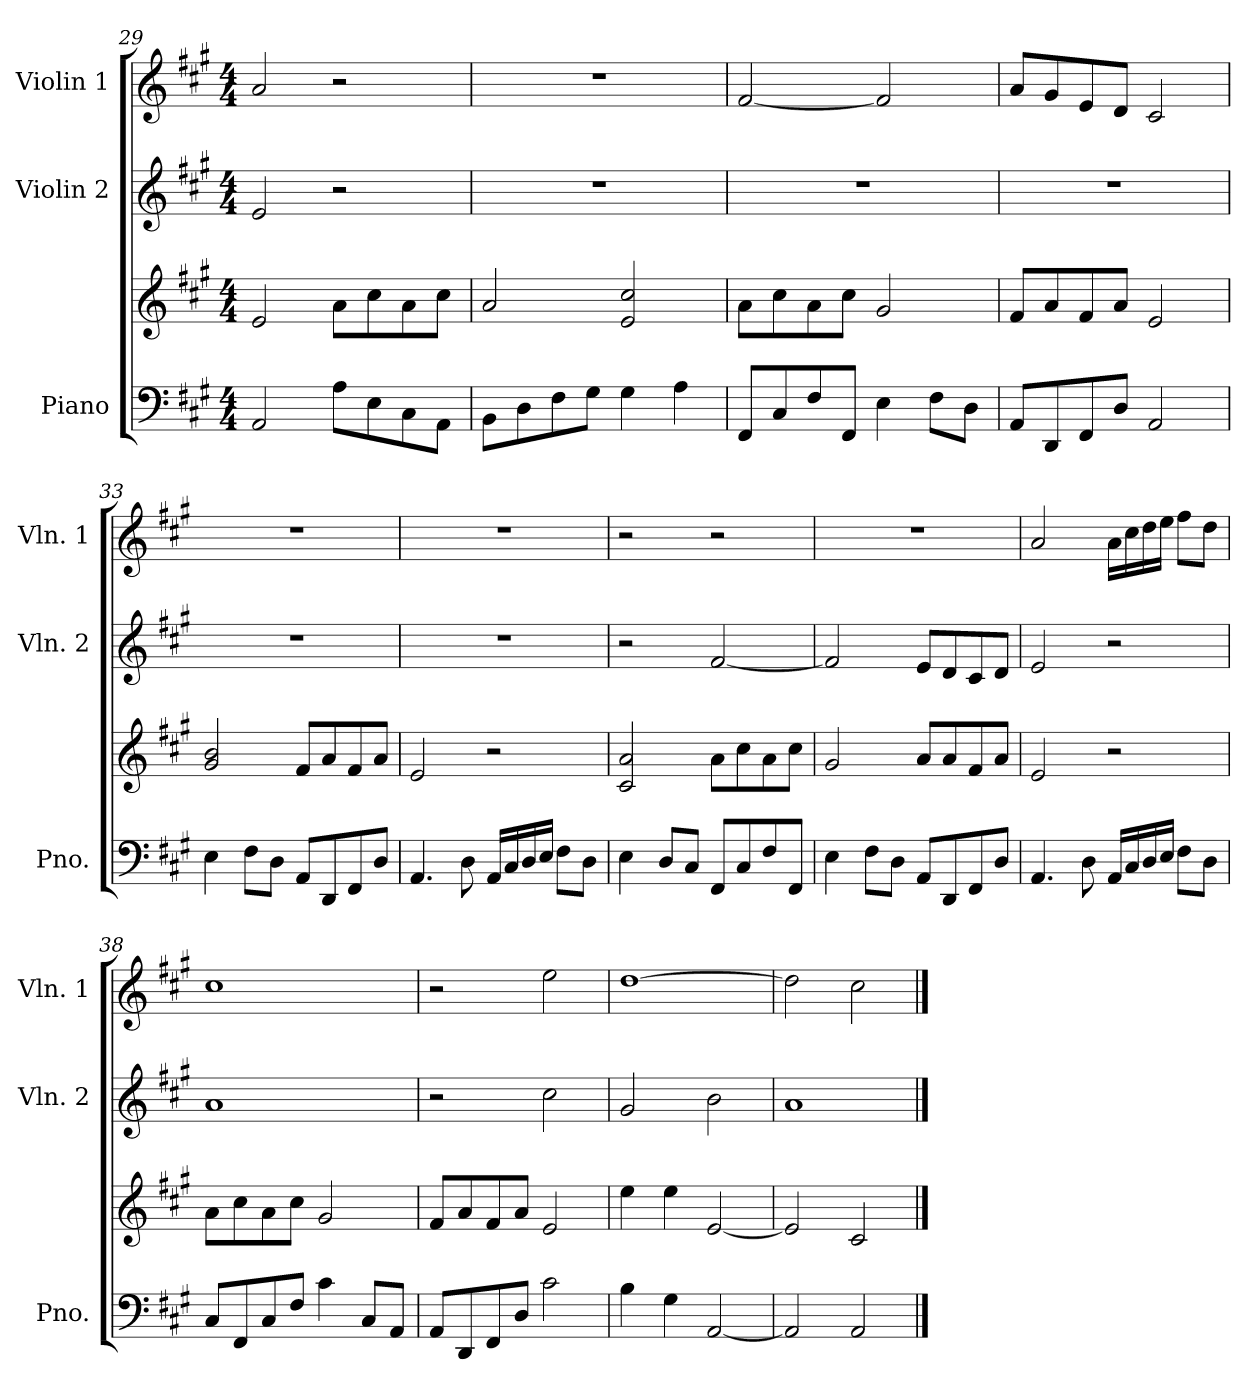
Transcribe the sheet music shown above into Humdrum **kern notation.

**kern	**kern	**kern	**kern
*part3	*part3	*part2	*part1
*staff4	*staff3	*staff2	*staff1
*I"Piano	*	*I"Violin 2	*I"Violin 1
*I'Pno.	*	*I'Vln. 2	*I'Vln. 1
*clefF4	*clefG2	*clefG2	*clefG2
*k[f#c#g#]	*k[f#c#g#]	*k[f#c#g#]	*k[f#c#g#]
*M4/4	*M4/4	*M4/4	*M4/4
=29	=29	=29	=29
2AA/	2e/	2e/	2a/
8A\L	8a\L	2r	2r
8E\	8cc#\	.	.
8C#\	8a\	.	.
8AA\J	8cc#\J	.	.
=30	=30	=30	=30
8BB\L	2a/	1r	1r
8D\	.	.	.
8F#\	.	.	.
8G#\J	.	.	.
4G#\	2e/ 2cc#/	.	.
4A\	.	.	.
!!LO:LB:g=z
=31	=31	=31	=31
8FF#/L	8a\L	1r	[2f#/
8C#/	8cc#\	.	.
8F#/	8a\	.	.
8FF#/J	8cc#\J	.	.
4E\	2g#/	.	2f#/]
8F#\L	.	.	.
8D\J	.	.	.
=32	=32	=32	=32
8AA/L	8f#/L	1r	8a/L
8DD/	8a/	.	8g#/
8FF#/	8f#/	.	8e/
8D/J	8a/J	.	8d/J
2AA/	2e/	.	2c#/
=33	=33	=33	=33
4E\	2g#/ 2b/	1r	1r
8F#\L	.	.	.
8D\J	.	.	.
8AA/L	8f#/L	.	.
8DD/	8a/	.	.
8FF#/	8f#/	.	.
8D/J	8a/J	.	.
=34	=34	=34	=34
4.AA/	2e/	1r	1r
8D\	.	.	.
16AA/LL	2r	.	.
16C#/	.	.	.
16D/	.	.	.
16E/JJ	.	.	.
8F#\L	.	.	.
8D\J	.	.	.
=35	=35	=35	=35
4E\	2c#/ 2a/	2r	2r
8D/L	.	.	.
8C#/J	.	.	.
8FF#/L	8a\L	[2f#/	2r
8C#/	8cc#\	.	.
8F#/	8a\	.	.
8FF#/J	8cc#\J	.	.
!!LO:LB:g=z
=36	=36	=36	=36
4E\	2g#/	2f#/]	1r
8F#\L	.	.	.
8D\J	.	.	.
8AA/L	8a/L	8e/L	.
8DD/	8a/	8d/	.
8FF#/	8f#/	8c#/	.
8D/J	8a/J	8d/J	.
=37	=37	=37	=37
4.AA/	2e/	2e/	2a/
8D\	.	.	.
16AA/LL	2r	2r	16a\LL
16C#/	.	.	16cc#\
16D/	.	.	16dd\
16E/JJ	.	.	16ee\JJ
8F#\L	.	.	8ff#\L
8D\J	.	.	8dd\J
=38	=38	=38	=38
8C#/L	8a\L	1a	1cc#
8FF#/	8cc#\	.	.
8C#/	8a\	.	.
8F#/J	8cc#\J	.	.
4c#\	2g#/	.	.
8C#/L	.	.	.
8AA/J	.	.	.
=39	=39	=39	=39
8AA/L	8f#/L	2r	2r
8DD/	8a/	.	.
8FF#/	8f#/	.	.
8D/J	8a/J	.	.
2c#\	2e/	2cc#\	2ee\
=40	=40	=40	=40
4B\	4ee\	2g#/	[1dd
4G#\	4ee\	.	.
[2AA/	[2e/	2b\	.
=41	=41	=41	=41
2AA/]	2e/]	1a	2dd\]
2AA/	2c#/	.	2cc#\
==	==	==	==
*-	*-	*-	*-
